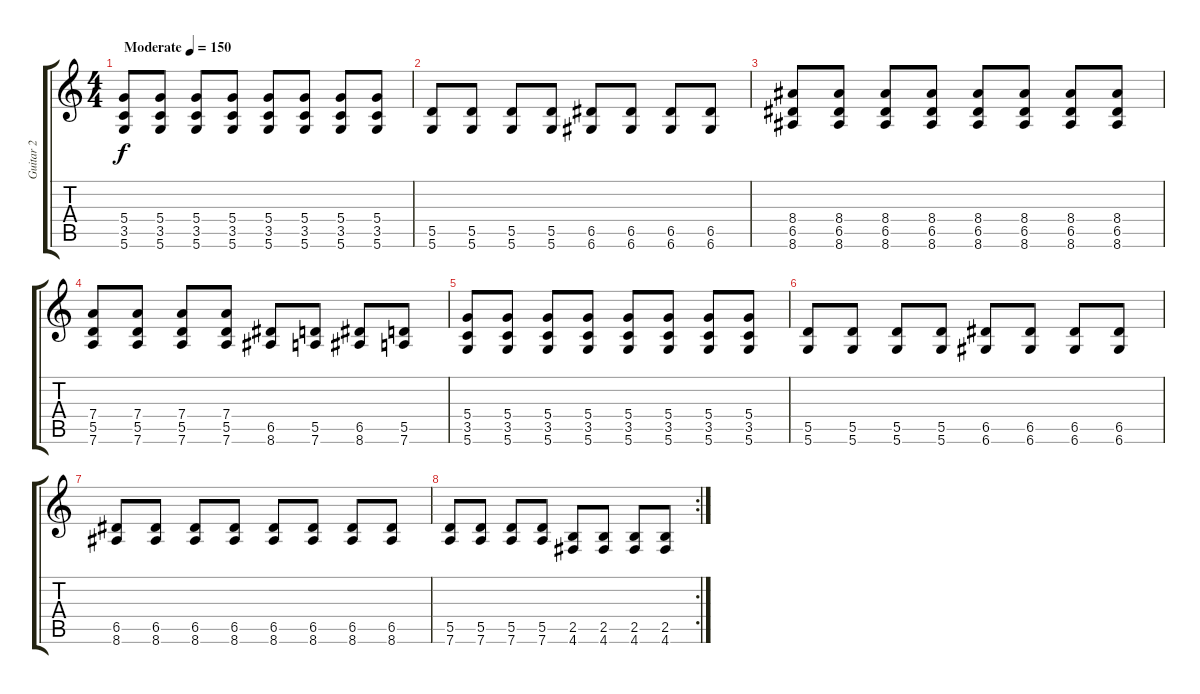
\track ("Guitar 2" "Guitar 2") {instrument distortionguitar}
\staff {score tabs}
\tuning (E4 B3 G3 D3 A2 D2) {hide}
\ts (4 4)
\tempo (150 "Moderate")
\clef g2
\ks c
(5.4 3.5 5.6).8{dy f instrument distortionguitar} (5.4 3.5 5.6).8 (5.4 3.5 5.6).8 (5.4 3.5 5.6).8 (5.4 3.5 5.6).8 (5.4 3.5 5.6).8 (5.4 3.5 5.6).8 (5.4 3.5 5.6).8 |
(5.5 5.6).8 (5.5 5.6).8 (5.5 5.6).8 (5.5 5.6).8 (6.5 6.6).8 (6.5 6.6).8 (6.5 6.6).8 (6.5 6.6).8 |
(8.4 6.5 8.6).8 (8.4 6.5 8.6).8 (8.4 6.5 8.6).8 (8.4 6.5 8.6).8 (8.4 6.5 8.6).8 (8.4 6.5 8.6).8 (8.4 6.5 8.6).8 (8.4 6.5 8.6).8 |
(7.4 5.5 7.6).8 (7.4 5.5 7.6).8 (7.4 5.5 7.6).8 (7.4 5.5 7.6).8 (6.5 8.6).8 (5.5 7.6).8 (6.5 8.6).8 (5.5 7.6).8 |
(5.4 3.5 5.6).8 (5.4 3.5 5.6).8 (5.4 3.5 5.6).8 (5.4 3.5 5.6).8 (5.4 3.5 5.6).8 (5.4 3.5 5.6).8 (5.4 3.5 5.6).8 (5.4 3.5 5.6).8 |
(5.5 5.6).8 (5.5 5.6).8 (5.5 5.6).8 (5.5 5.6).8 (6.5 6.6).8 (6.5 6.6).8 (6.5 6.6).8 (6.5 6.6).8 |
(6.5 8.6).8 (6.5 8.6).8 (6.5 8.6).8 (6.5 8.6).8 (6.5 8.6).8 (6.5 8.6).8 (6.5 8.6).8 (6.5 8.6).8 |
\rc 2
(5.5 7.6).8 (5.5 7.6).8 (5.5 7.6).8 (5.5 7.6).8 (2.5 4.6).8 (2.5 4.6).8 (2.5 4.6).8 (2.5 4.6).8
